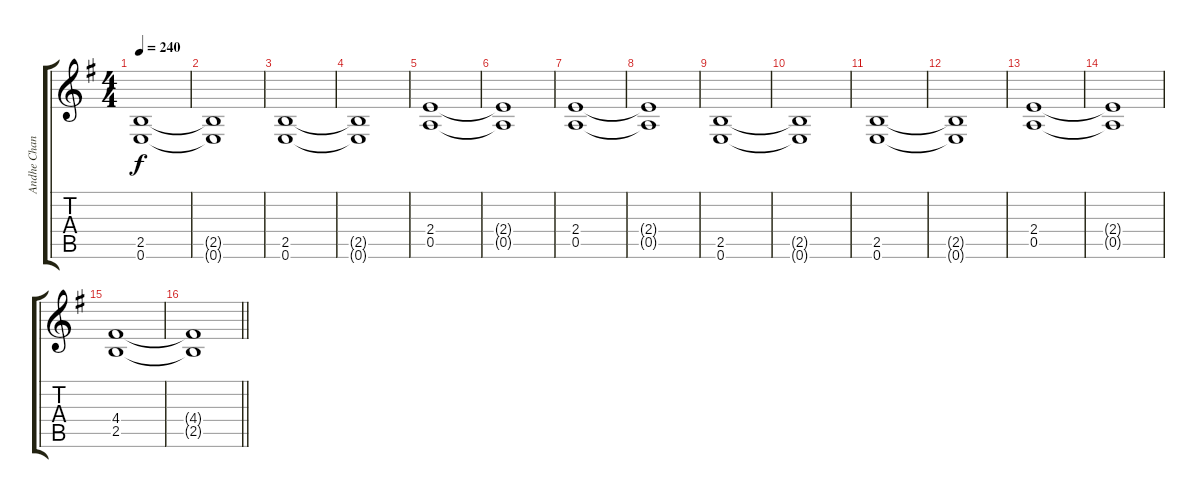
\track ("Andhe Chandler (guitar)" "Andhe Chan") {instrument distortionguitar}
\staff {score tabs}
\tuning (E4 B3 G3 D3 A2 E2) {hide}
\ts (4 4)
\tempo 240
\clef g2
\ks eminor
(2.5 0.6).1{dy f} |
(2.5{t} 0.6{t}).1 |
(2.5 0.6).1 |
(2.5{t} 0.6{t}).1 |
(2.4 0.5).1 |
(2.4{t} 0.5{t}).1 |
(2.4 0.5).1 |
(2.4{t} 0.5{t}).1 |
(2.5 0.6).1 |
(2.5{t} 0.6{t}).1 |
(2.5 0.6).1 |
(2.5{t} 0.6{t}).1 |
(2.4 0.5).1 |
(2.4{t} 0.5{t}).1 |
(4.4 2.5).1 |
\barLineRight lightlight
(4.4{t} 2.5{t}).1
